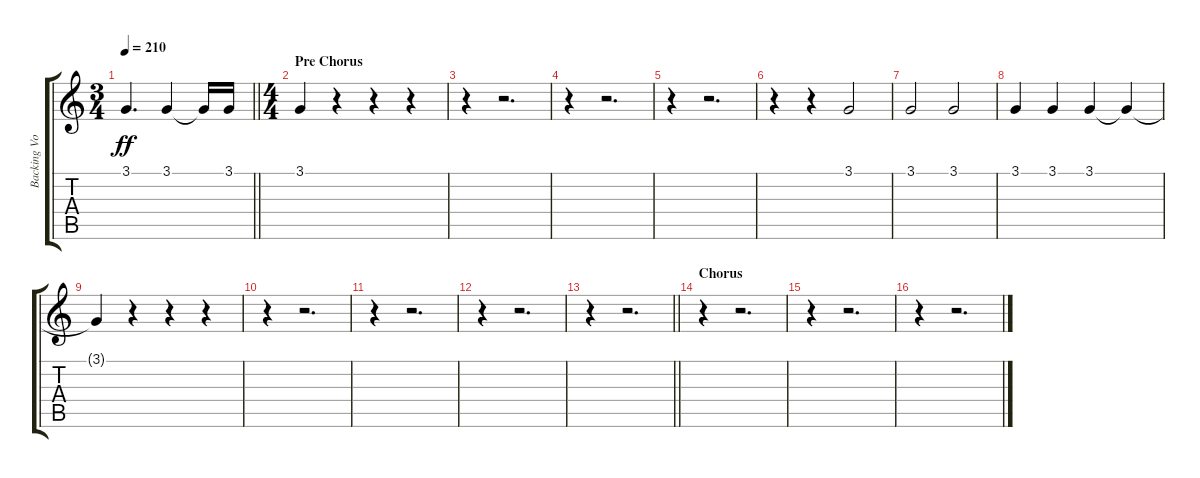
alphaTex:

\track ("Backing Vocals" "Backing Vo") {instrument oboe}
\staff {score tabs}
\tuning (E4 B3 G3 D3 A2 E2) {hide}
\ts (3 4)
\tempo 210
\clef g2
\barLineRight lightlight
\ks c
3.1.4{d dy ff} 3.1.4 3.1{t}.16 3.1.16 |
\ts (4 4)
\section ("" "Pre Chorus")
3.1.4 r.4 r.4 r.4 |
r.4 r.2{d} |
r.4 r.2{d} |
r.4 r.2{d} |
r.4 r.4 3.1.2 |
3.1.2 3.1.2 |
3.1.4 3.1.4 3.1.4 3.1{t}.4 |
3.1{t}.4 r.4 r.4 r.4 |
r.4 r.2{d} |
r.4 r.2{d} |
r.4 r.2{d} |
\barLineRight lightlight
r.4 r.2{d} |
\section ("" "Chorus")
r.4 r.2{d} |
r.4 r.2{d} |
r.4 r.2{d}
